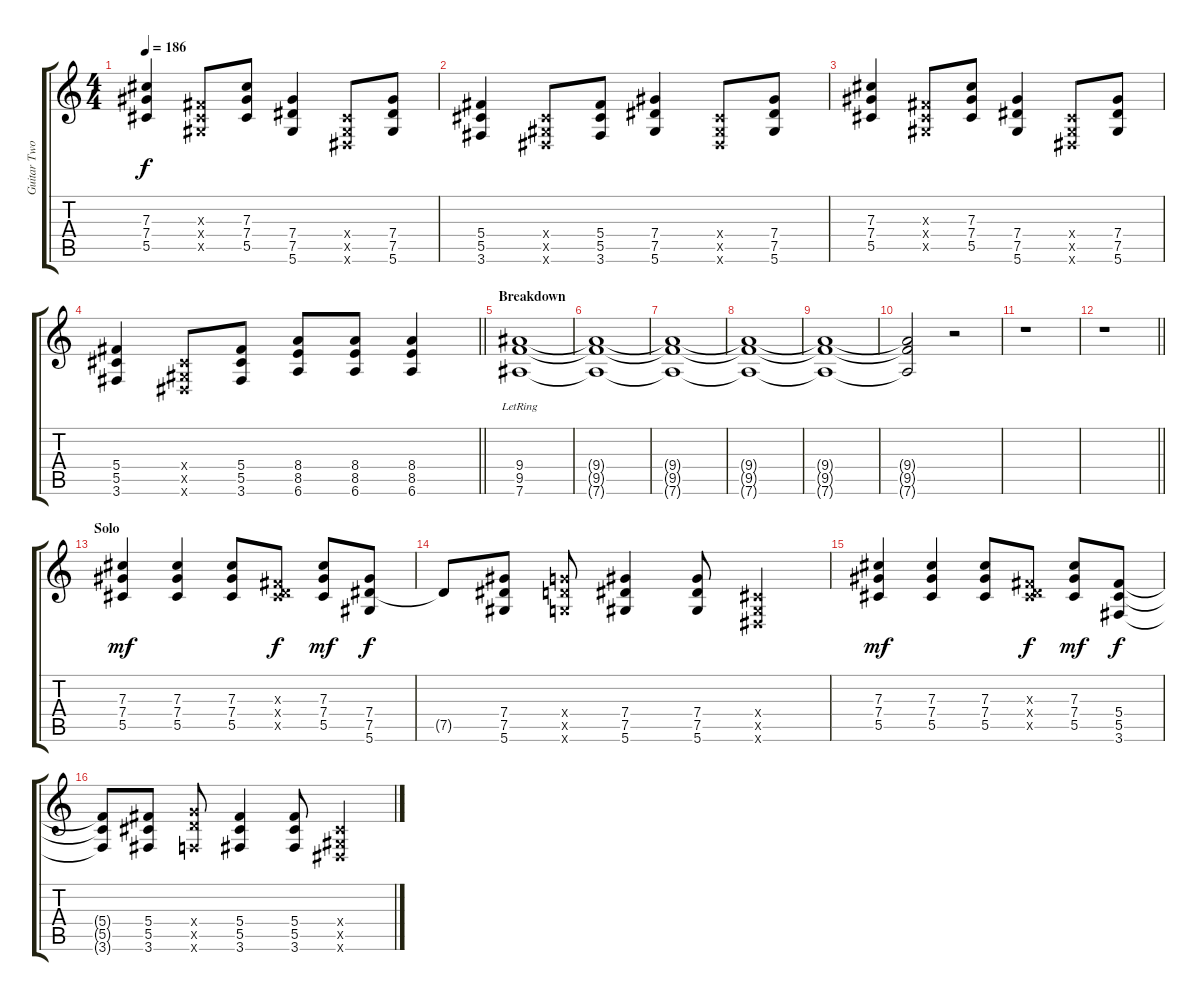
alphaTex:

\track ("Guitar Two" "Guitar Two") {instrument distortionguitar}
\staff {score tabs}
\tuning (Eb4 Bb3 Gb3 Db3 Ab2 Eb2) {hide}
\ts (4 4)
\tempo 186
\clef g2
\ks c
(7.3 7.4 5.5).4{dy f} (0.3{x} 0.4{x} 0.5{x}).8 (7.3 7.4 5.5).8 (7.4 7.5 5.6).4 (0.4{x} 0.5{x} 0.6{x}).8 (7.4 7.5 5.6).8 |
(5.4 5.5 3.6).4 (0.4{x} 0.5{x} 0.6{x}).8 (5.4 5.5 3.6).8 (7.4 7.5 5.6).4 (0.4{x} 0.5{x} 0.6{x}).8 (7.4 7.5 5.6).8 |
(7.3 7.4 5.5).4 (0.3{x} 0.4{x} 0.5{x}).8 (7.3 7.4 5.5).8 (7.4 7.5 5.6).4 (0.4{x} 0.5{x} 0.6{x}).8 (7.4 7.5 5.6).8 |
\barLineRight lightlight
(5.4 5.5 3.6).4 (0.4{x} 0.5{x} 0.6{x}).8 (5.4 5.5 3.6).8 (8.4 8.5 6.6).8 (8.4 8.5 6.6).8 (8.4 8.5 6.6).4 |
\section ("" "Breakdown")
(9.4{lr} 9.5 7.6{lr}).1{volume 4} |
(9.4{t} 9.5{t} 7.6{t}).1 |
(9.4{t} 9.5{t} 7.6{t}).1 |
(9.4{t} 9.5{t} 7.6{t}).1 |
(9.4{t} 9.5{t} 7.6{t}).1 |
(9.4{t} 9.5{t} 7.6{t}).2 r.2 |
r.1 |
\barLineRight lightlight
r.1 |
\section ("" "Solo")
(7.3 7.4 5.5).4{dy mf volume 11} (7.3 7.4 5.5).4 (7.3 7.4 5.5).8 (0.3{x} 0.4{x} 6.5{x}).8{dy f} (7.3 7.4 5.5).8{dy mf} (7.4 7.5 5.6).8{dy f} |
7.5{t}.8 (7.4 7.5 5.6).8 (6.4{x} 6.5{x} 4.6{x}).8 (7.4 7.5 5.6).4 (7.4 7.5 5.6).8 (0.4{x} 0.5{x} 0.6{x}).4 |
(7.3 7.4 5.5).4{dy mf} (7.3 7.4 5.5).4 (7.3 7.4 5.5).8 (0.3{x} 0.4{x} 6.5{x}).8{dy f} (7.3 7.4 5.5).8{dy mf} (5.4 5.5 3.6).8{dy f} |
(5.4{t} 5.5{t} 3.6{t}).8 (5.4 5.5 3.6).8 (6.4{x} 6.5{x} 2.6{x}).8 (5.4 5.5 3.6).4 (5.4 5.5 3.6).8 (0.4{x} 0.5{x} 0.6{x}).4
